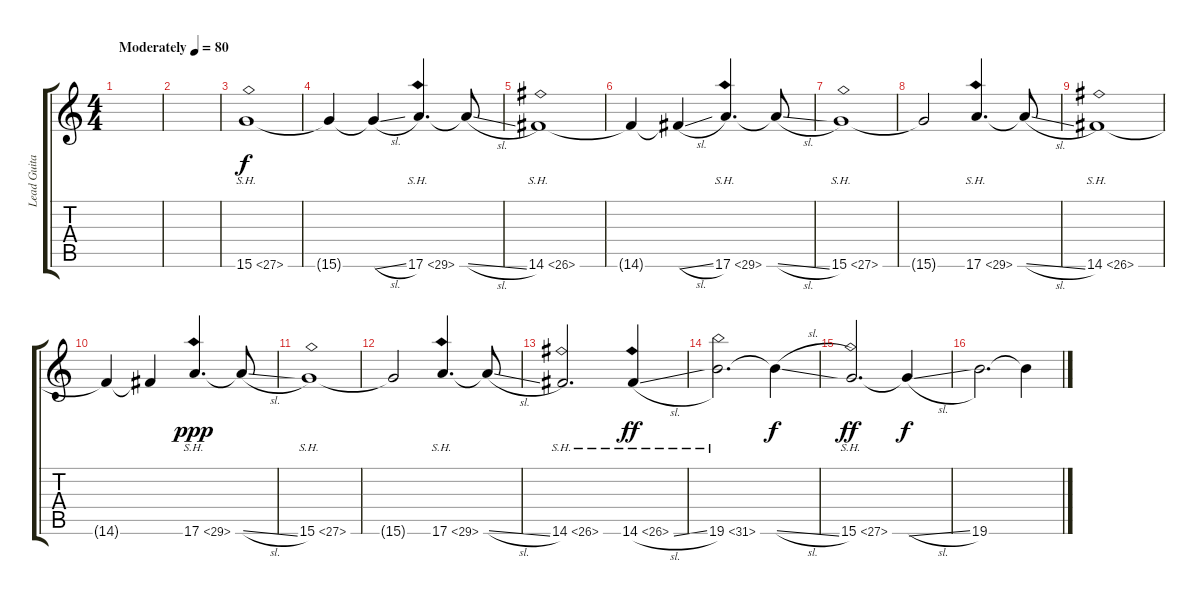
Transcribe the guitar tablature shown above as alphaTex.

\track ("Lead Guitar (jón şor birgisson)" "Lead Guita") {instrument distortionguitar}
\staff {score tabs}
\tuning (E4 B3 G3 D3 A2 E2) {hide}
\ts (4 4)
\tempo (80 "Moderately")
\clef g2
\ks c
|
|
15.6{sh 12}.1 |
15.6{t}.4 15.6{sl t}.4 17.6{sh 12}.4{d} 17.6{sl t}.8 |
14.6{sh 12}.1 |
14.6{t}.4 14.6{sl t}.4 17.6{sh 12}.4{d} 17.6{sl t}.8 |
15.6{sh 12}.1 |
15.6{t}.2 17.6{sh 12}.4{d} 17.6{sl t}.8 |
14.6{sh 12}.1 |
14.6{t}.4{dy f} 14.6{t}.4 17.6{sh 12}.4{d dy ppp} 17.6{sl t}.8 |
15.6{sh 12}.1 |
15.6{t}.2 17.6{sh 12}.4{d} 17.6{sl t}.8 |
14.6{sh 12}.2{d} 14.6{sh 12 sl}.4{dy ff} |
19.6{sh 12}.2{d} 19.6{sl t}.4{dy f} |
15.6{sh 12}.2{d dy ff} 15.6{sl t}.4{dy f} |
19.6.2{d} 19.6{sl t}.4
